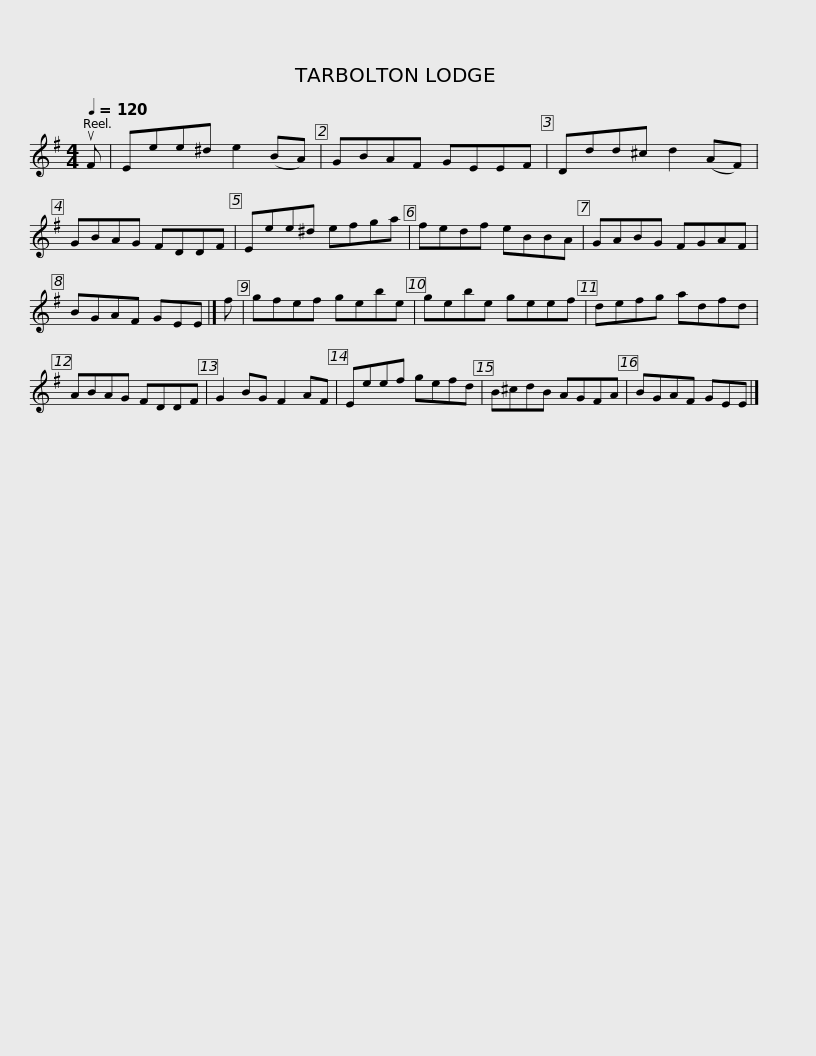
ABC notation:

X:1
L:1/8
Q:1/4=120
M:4/4
I:linebreak $
K:Emin
V:1 treble
V:1
 uF | Eee^d e2 (BA) | GBAF GEEF | Ddd^c d2 (AF) | GBAG FDDF | %5
 Eee^d efga |$ fedf eBBA | GABG FGAF | BGAF GEE |] f | %10
 gfef gebe | gebe geef |$ defg adfd | ABAG FDDF | G2 BG F2 AF | %15
 Eeef gefd | B^cdB AGFA | BGAF GEE |] %18
